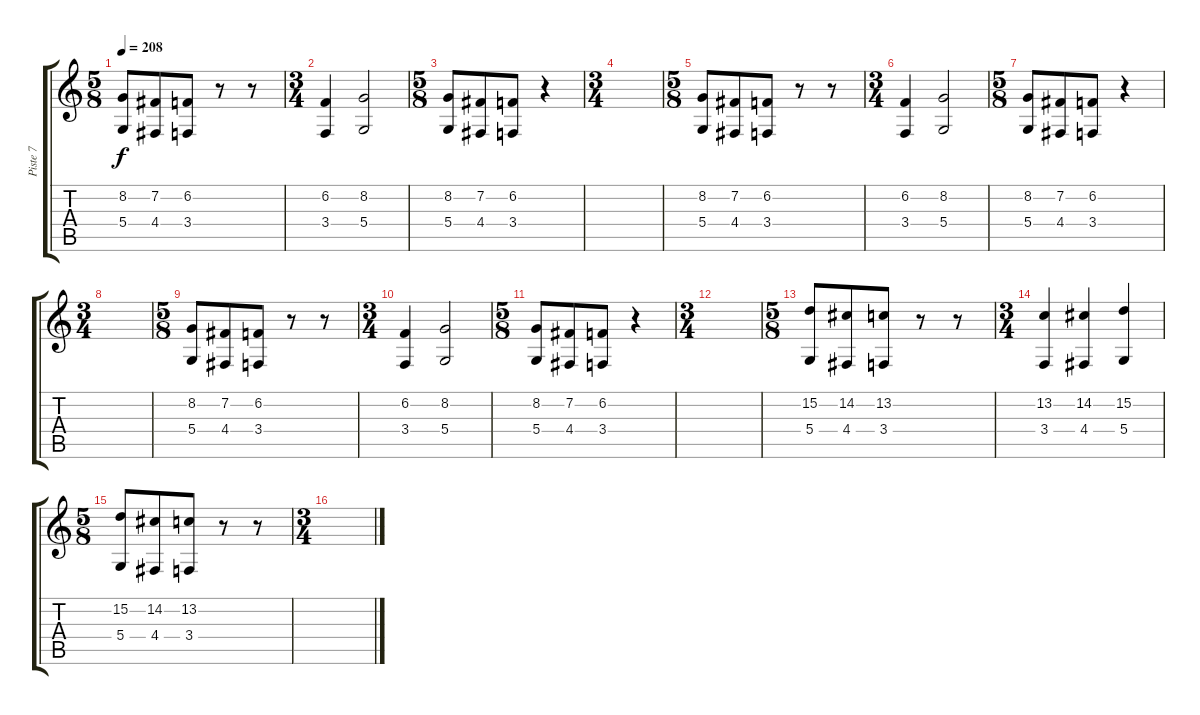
\track ("Piste 7" "Piste 7") {instrument trombone}
\staff {score tabs}
\tuning (E4 B3 G3 D3 A2 E2) {hide}
\ts (5 8)
\tempo 208
\clef g2
\ks c
(8.2 5.4).8{dy f} (7.2 4.4).8 (6.2 3.4).8 r.8 r.8 |
\ts (3 4)
(6.2 3.4).4 (8.2 5.4).2 |
\ts (5 8)
(8.2 5.4).8 (7.2 4.4).8 (6.2 3.4).8 r.4 |
\ts (3 4)
|
\ts (5 8)
(8.2 5.4).8 (7.2 4.4).8 (6.2 3.4).8 r.8 r.8 |
\ts (3 4)
(6.2 3.4).4 (8.2 5.4).2 |
\ts (5 8)
(8.2 5.4).8 (7.2 4.4).8 (6.2 3.4).8 r.4 |
\ts (3 4)
|
\ts (5 8)
(8.2 5.4).8 (7.2 4.4).8 (6.2 3.4).8 r.8 r.8 |
\ts (3 4)
(6.2 3.4).4 (8.2 5.4).2 |
\ts (5 8)
(8.2 5.4).8 (7.2 4.4).8 (6.2 3.4).8 r.4 |
\ts (3 4)
|
\ts (5 8)
(15.2 5.4).8 (14.2 4.4).8 (13.2 3.4).8 r.8 r.8 |
\ts (3 4)
(13.2 3.4).4 (14.2 4.4).4 (15.2 5.4).4 |
\ts (5 8)
(15.2 5.4).8 (14.2 4.4).8 (13.2 3.4).8 r.8 r.8 |
\ts (3 4)
